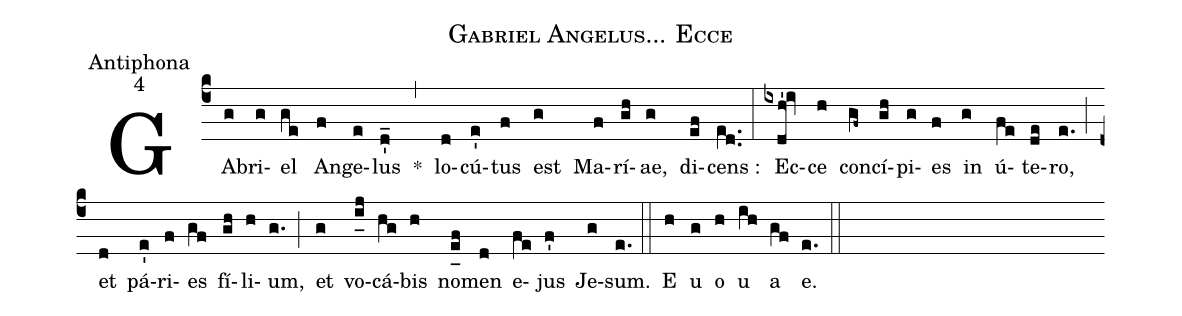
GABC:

name:Gabriel Angelus... Ecce;
office-part:Antiphona;
mode:4;
%%
(c4) GA(g)bri(g)el(ge) An(f)ge(e)lus(d'_) *(,) lo(d)cú(e')tus(f) est(g) Ma(f)rí(gh)ae,(g) di(ef)cens :(e[ll:1]d..) (:) Ec(ixdh'!iv)ce(h) con(gf~)cí(gh)pi(g)es(f) in(g) ú(fe)te(de)ro,(e.) (;) et(d) pá(e')ri(f)es(gf) fí(gh)li(h)um,(g.) (;) et(g) vo(i_[uh:l]j)cá(hg)bis(h) no(e_[uh:l]f)men(d) e(fe)jus(f') Je(g)sum.(e.) (::) <eu>E(h) u(g) o(h) u(ih) a(gf) e.</eu>(e.) (::)
